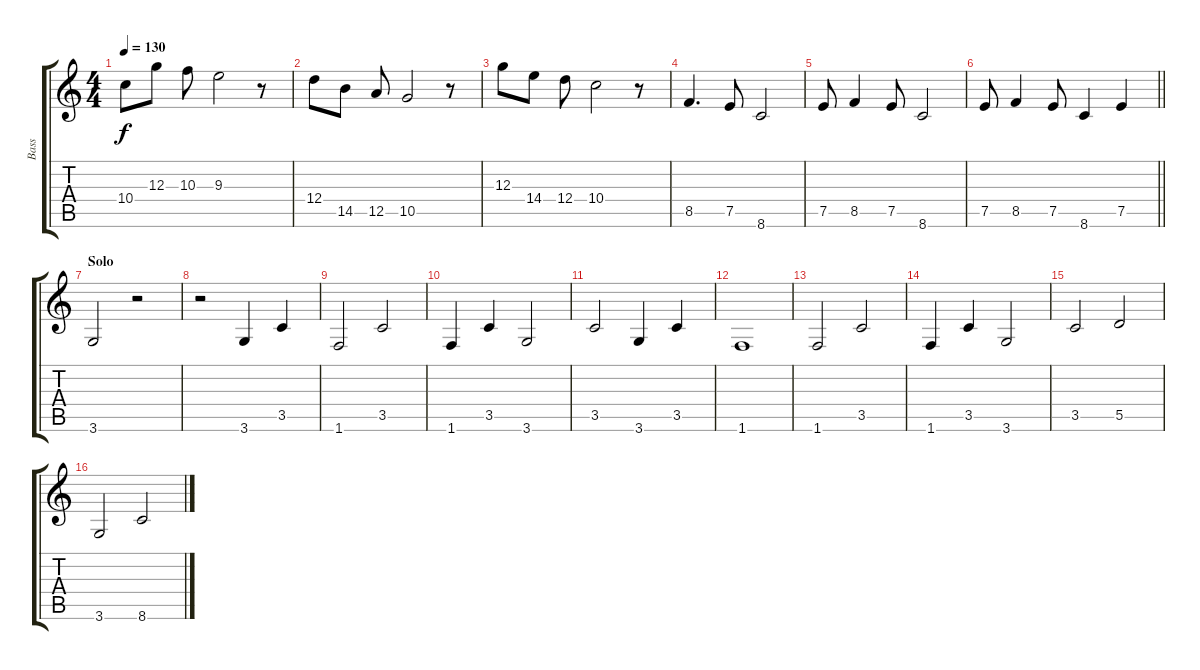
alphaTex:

\track ("Bass" "Bass") {instrument electricbassfinger}
\staff {score tabs}
\tuning (E4 B3 G3 D3 A2 E2) {hide}
\ts (4 4)
\tempo 130
\clef g2
\ks c
10.4.8{dy f} 12.3.8 10.3.8 9.3.2 r.8 |
12.4.8 14.5.8 12.5.8 10.5.2 r.8 |
12.3.8 14.4.8 12.4.8 10.4.2 r.8 |
8.5.4{d} 7.5.8 8.6.2 |
7.5.8 8.5.4 7.5.8 8.6.2 |
\barLineRight lightlight
7.5.8 8.5.4 7.5.8 8.6.4 7.5.4 |
\section ("" "Solo")
3.6.2 r.2 |
r.2 3.6.4 3.5.4 |
1.6.2 3.5.2 |
1.6.4 3.5.4 3.6.2 |
3.5.2 3.6.4 3.5.4 |
1.6.1 |
1.6.2 3.5.2 |
1.6.4 3.5.4 3.6.2 |
3.5.2 5.5.2 |
3.6.2 8.6.2
